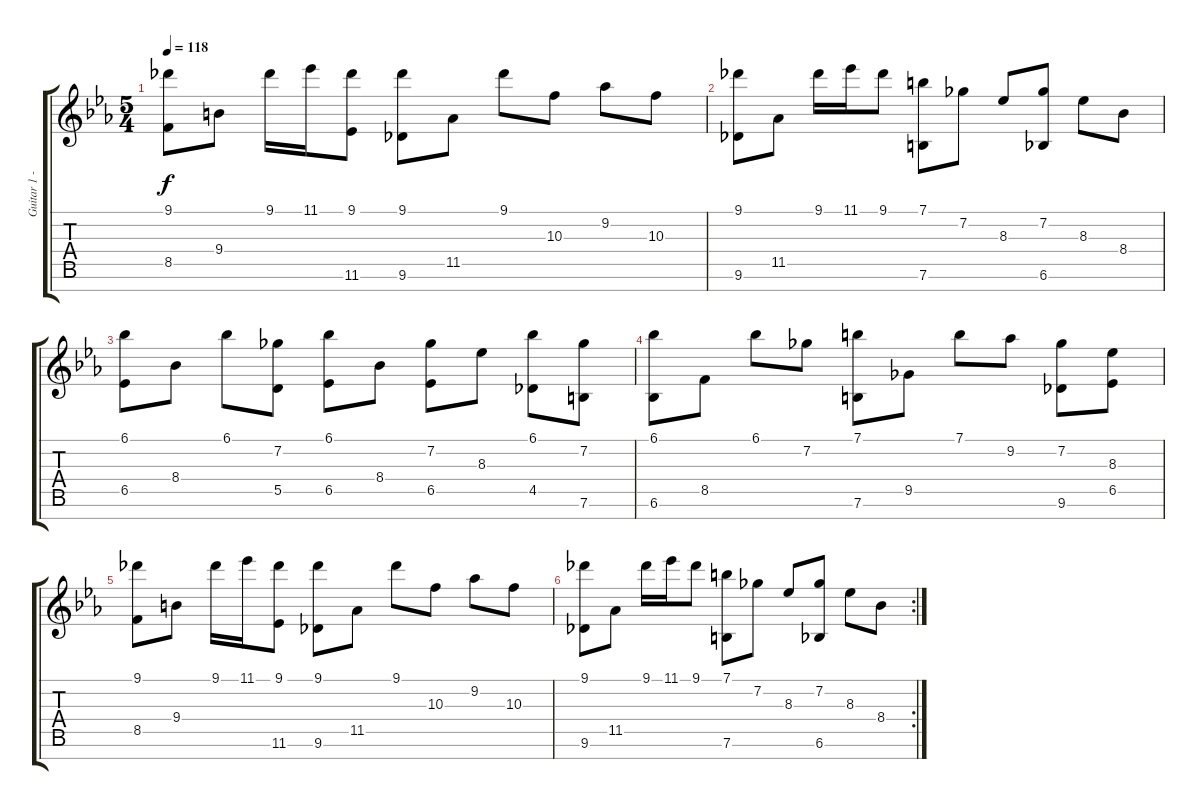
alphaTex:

\track ("Guitar 1 - Main Guitar" "Guitar 1 -") {instrument acousticguitarsteel}
\staff {score tabs}
\tuning (E4 B3 G3 D3 A2 E2 B1) {hide}
\ts (5 4)
\tempo 118
\clef g2
\ks eb
(9.1 8.5).8{dy f} 9.4.8 9.1.16 11.1.16 (9.1 11.6).8 (9.1 9.6).8 11.5.8 9.1.8 10.3.8 9.2.8 10.3.8 |
(9.1 9.6).8 11.5.8 9.1.16 11.1.16 9.1.8 (7.1 7.6).8 7.2.8 8.3.8 (7.2 6.6).8 8.3.8 8.4.8 |
(6.1 6.5).8 8.4.8 6.1.8 (7.2 5.5).8 (6.1 6.5).8 8.4.8 (7.2 6.5).8 8.3.8 (6.1 4.5).8 (7.2 7.6).8 |
(6.1 6.6).8 8.5.8 6.1.8 7.2.8 (7.1 7.6).8 9.5.8 7.1.8 9.2.8 (7.2 9.6).8 (8.3 6.5).8 |
(9.1 8.5).8 9.4.8 9.1.16 11.1.16 (9.1 11.6).8 (9.1 9.6).8 11.5.8 9.1.8 10.3.8 9.2.8 10.3.8 |
\rc 2
(9.1 9.6).8 11.5.8 9.1.16 11.1.16 9.1.8 (7.1 7.6).8 7.2.8 8.3.8 (7.2 6.6).8 8.3.8 8.4.8
